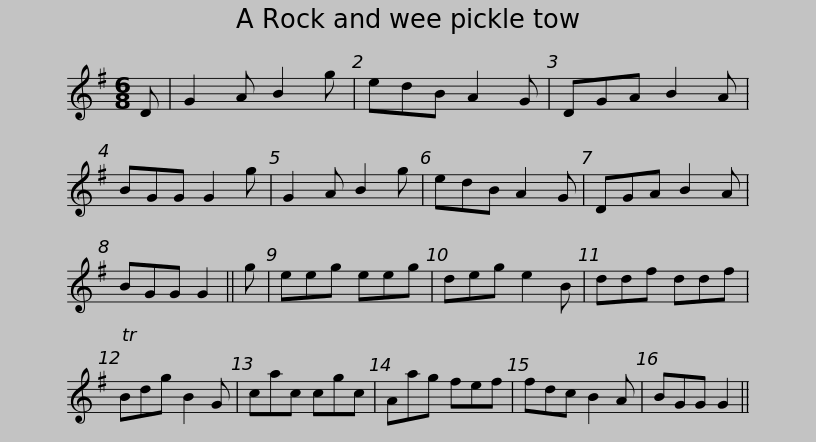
X:1
L:1/8
M:6/8
I:linebreak $
K:G
V:1 treble
V:1
 D | G2 A B2 g | edB A2 G | DGA B2 A | BGG G2 g | %5
 G2 A B2 g | edB A2 G | DGA B2 A | BGG G2 ||$ g | %10
 eeg eeg | deg e2 B | ddf ddf | TBdg B2 G | cac cgc | %15
 Aag fef | fdc B2 A | BGG G2 || %18
